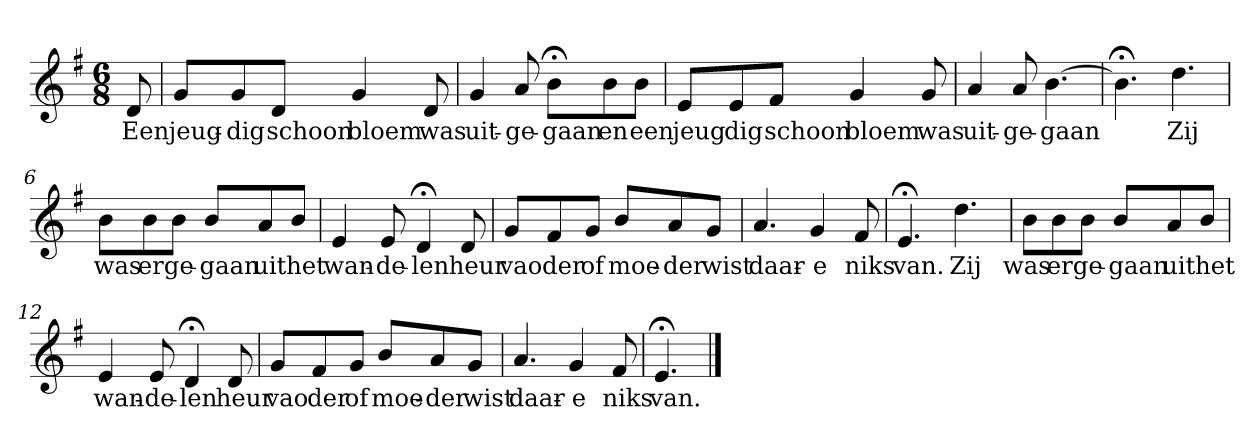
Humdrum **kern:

**kern	**text
*part1	*part1
*staff1	*staff1
*k[f#]	*
*G:	*
*M6/8	*
*MM120	*
=	=
8d	Een
=1	=1
8gL	jeug-
8g	-dig
8dJ	schoon
4g	bloem
8d	was
=2	=2
4g	uit-
8a	-ge-
8b;<L	-gaan
8b	en
8bJ	een
=3	=3
8eL	jeug
8e	dig
8f#J	schoon
4g	bloem
8g	was
=4	=4
4a	uit-
8a	-ge-
[4.b	-gaan
=5	=5
4.b;<]	.
4.dd	Zij
=6	=6
8bL	was
8b	er
8bJ	ge-
8bL	-gaan
8a	uit
8bJ	het
=7	=7
4e	wan-
8e	-de-
4d;<	-len
8d	heur
=8	=8
8gL	vao
8f#	der
8gJ	of
8bL	moe-
8a	-der
8gJ	wist
=9	=9
4.a	daar-
4g	-e
8f#	niks
=10	=10
4.e;<	van.
4.dd	Zij
=11	=11
8bL	was
8b	er
8bJ	ge-
8bL	-gaan
8a	uit
8bJ	het
=12	=12
4e	wan-
8e	-de-
4d;<	-len
8d	heur
=13	=13
8gL	vao
8f#	der
8gJ	of
8bL	moe-
8a	-der
8gJ	wist
=14	=14
4.a	daar-
4g	-e
8f#	niks
=15	=15
4.e;<	van.
==	==
*-	*-
